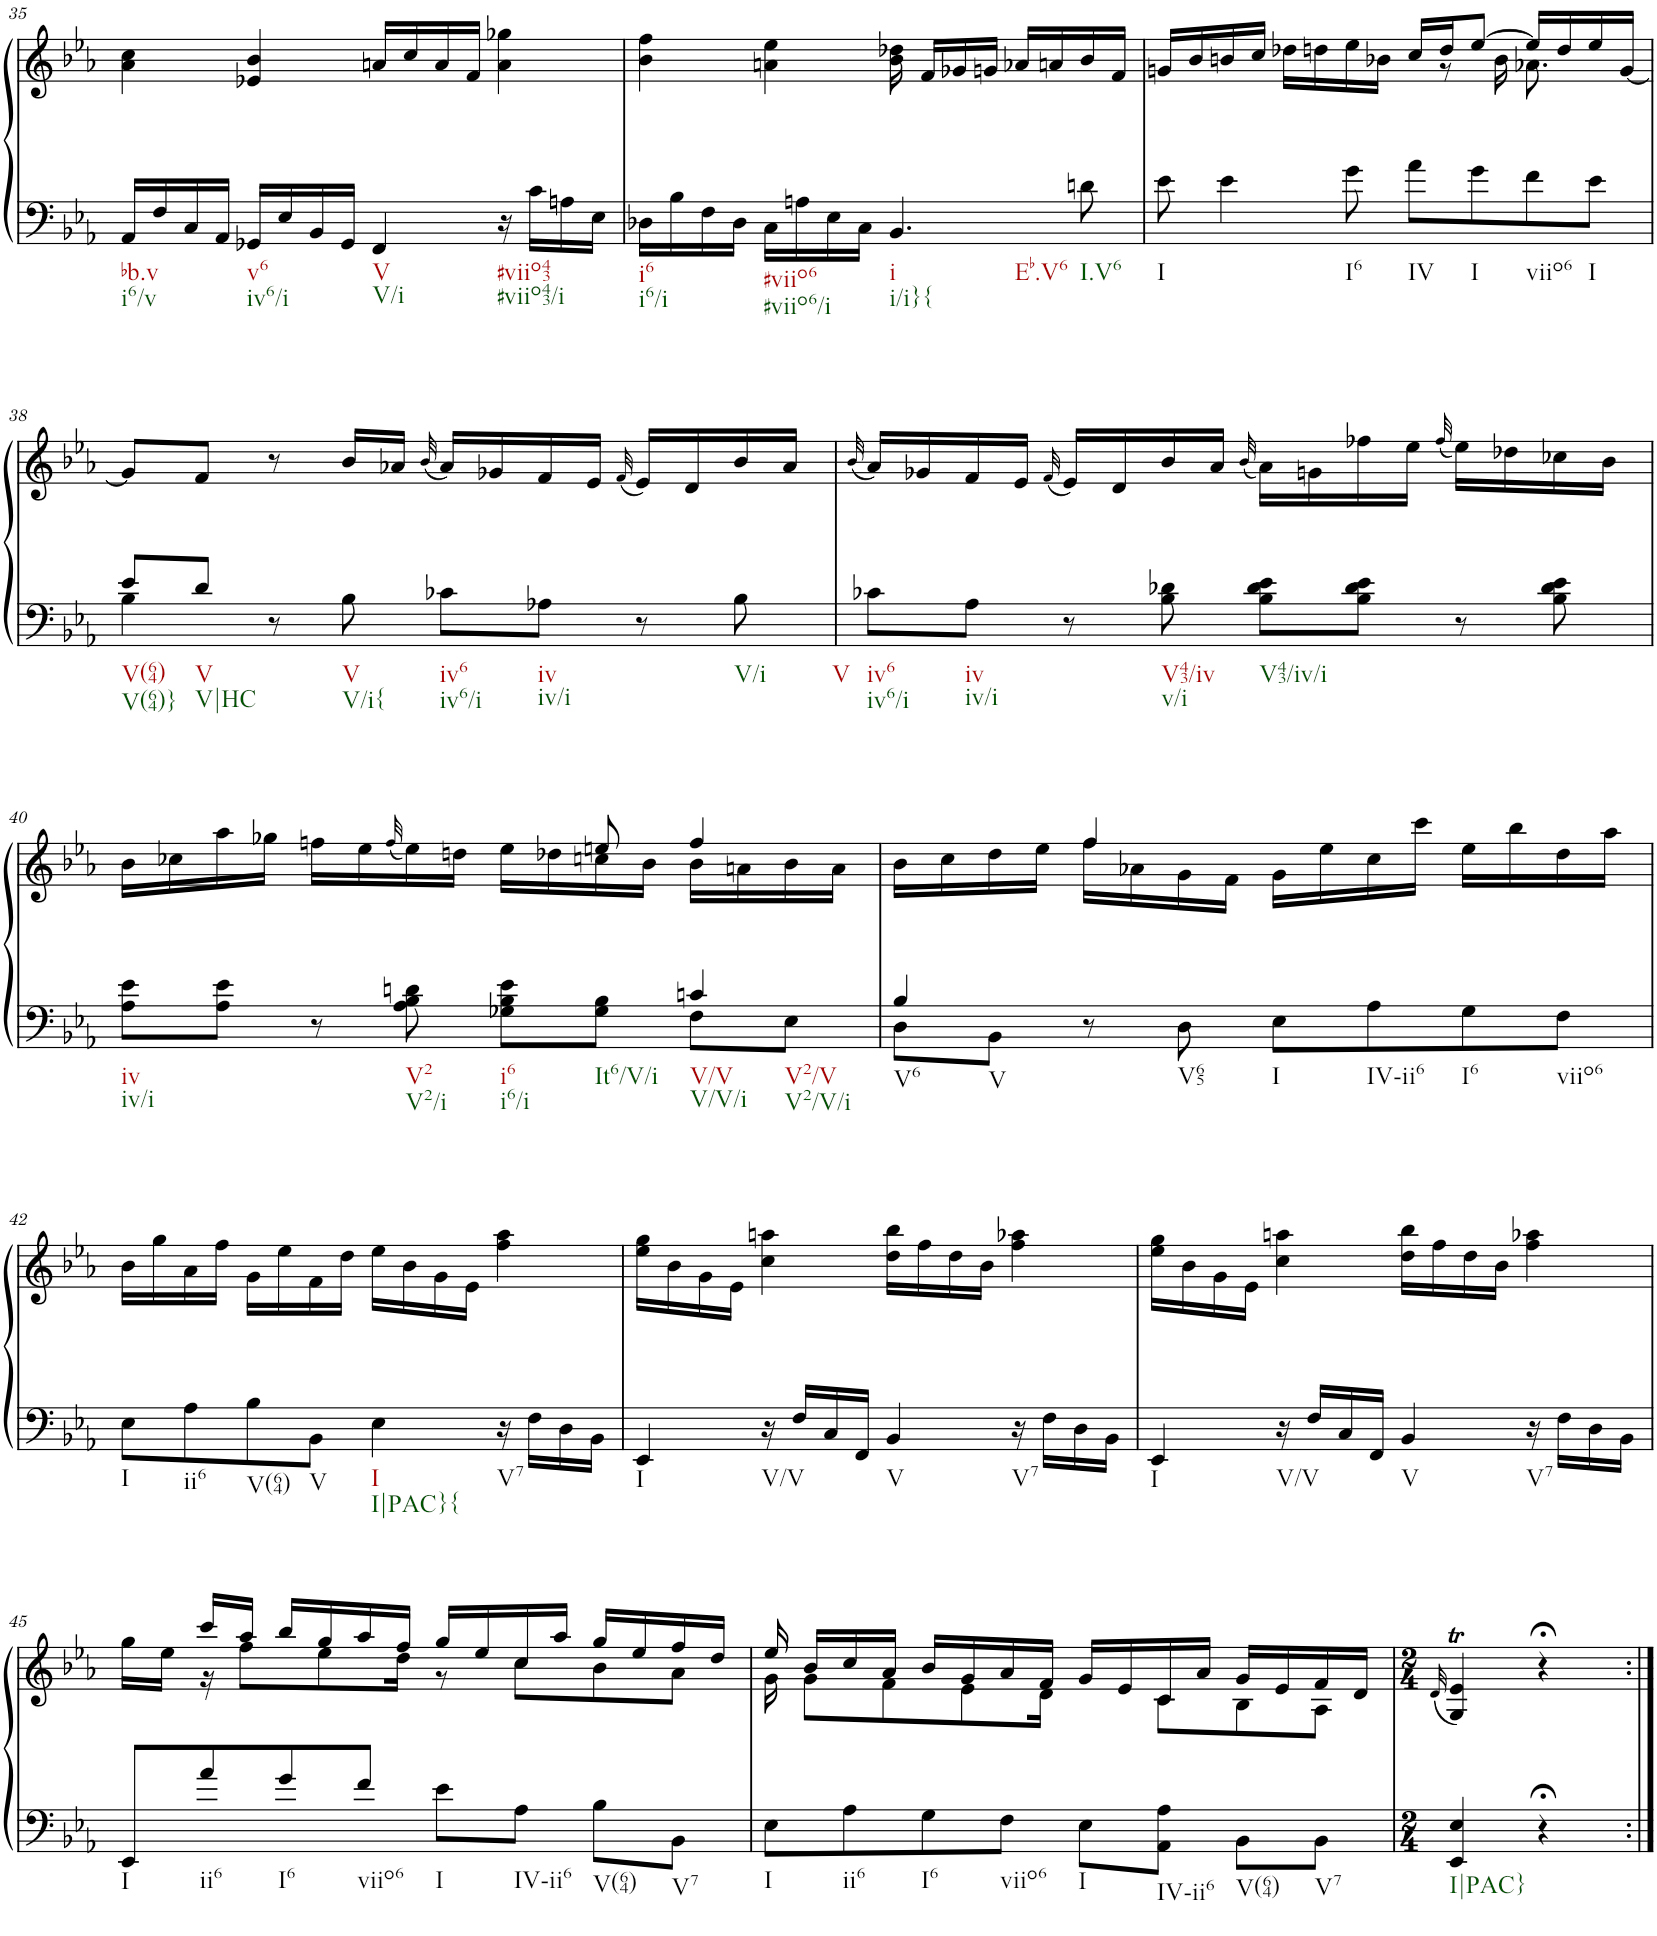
**kern	**kern
*part1	*part1
*staff2	*staff1
*I"Piano	*
*I'Pno.	*
!!LO:PB:g=z
*clefF4	*clefG2
*k[b-e-a-]	*k[b-e-a-]
*M4/4	*M4/4
*met(c)	*met(c)
=35	=35
!LO:TX:b:t=bb.v	!
!LO:TX:b:t=i6/v	!
16AA-/LL	4a-\ 4cc\
16F/	.
16C/	.
16AA-/JJ	.
!LO:TX:b:t=v6	!
!LO:TX:b:t=iv6/i	!
16GG-X/LL	4e-X/ 4b-/
16E-/	.
16BB-/	.
16GG-/JJ	.
!LO:TX:b:t=V	!
!LO:TX:b:t=V/i	!
4FF/	16an/LL
.	16cc/
.	16a/
.	16f/JJ
!LO:TX:b:t=#viio43	!
!LO:TX:b:t=#viio43/i	!
16r	4a\ 4gg-X\
16c\LL	.
16An\	.
16E-\JJ	.
=36	=36
!LO:TX:b:t=i6	!
!LO:TX:b:t=i6/i	!
16D-X\LL	4b-\ 4ff\
16B-\	.
16F\	.
16D-\JJ	.
!LO:TX:b:t=#viio6	!
!LO:TX:b:t=#viio6/i	!
16C\LL	4an\ 4ee-\
16An\	.
16E-\	.
16C\JJ	.
!LO:TX:b:t=i	!
!LO:TX:b:t=i/i}{	!
!LO:TX:b:t=Eb.V6	!
4.BB-/	16b-\ 16dd-X\
.	16f/LL
.	16g-X/
.	16gn/JJ
.	16a-X/LL
.	16an/
!LO:TX:b:t=I.V6	!
8dn\	16b-/
.	16f/JJ
=37	=37
*	*^
!LO:TX:b:t=I	!	!
8e-\	16gn/LL	16ryy
*	*v	*v
.	16b-/
4e-\	16bn/
.	16cc/JJ
.	16dd-X\LL
.	16ddn\
!LO:TX:b:t=I6	!
8g\	16ee-\
.	16b-X\JJ
!LO:TX:b:t=IV	!
8a-\L	16cc/LL
*	*^
.	16dd/J	8r
!LO:TX:b:t=I	!	!
8g\	[8ee-/J	.
.	.	16b-\
!LO:TX:b:t=viio6	!	!
8f\	16ee-/LL]	8.a-X\
.	16dd/	.
!LO:TX:b:t=I	!	!
8e-\J	16ee-/	.
.	[16g/JJ	16ryy
!!LO:LB:g=z
=38	=38	=38
*^	*	*
!LO:TX:b:t=V(64)	!	!	!
!LO:TX:b:t=V(64)}	!	!	!
*	*	*v	*v
8e-/L	4B-\	8g/L]
!LO:TX:b:t=V	!	!
!LO:TX:b:t=V|HC	!	!
8d/J	.	8f/J
8r	2.ryy	8r
!LO:TX:b:t=V	!	!
!LO:TX:b:t=V/i{	!	!
8B-\	.	16b-/LL
.	.	16a-X/JJ
.	.	(32qb-/
!LO:TX:b:t=iv6	!	!
!LO:TX:b:t=iv6/i	!	!
8c-X\L	.	16a-/LL)
.	.	16g-X/
!LO:TX:b:t=iv	!	!
!LO:TX:b:t=iv/i	!	!
8A-X\J	.	16f/
.	.	16e-/JJ
.	.	(32qf/
8r	.	16e-/LL)
.	.	16d/
!LO:TX:b:t=V/i	!	!
!LO:TX:b:t=V	!	!
8B-\	.	16b-/
.	.	16a-/JJ
*v	*v	*
=39	=39
.	(32qb-/
!LO:TX:b:t=iv6	!
!LO:TX:b:t=iv6/i	!
8c-X\L	16a-/LL)
.	16g-X/
!LO:TX:b:t=iv	!
!LO:TX:b:t=iv/i	!
8A-\J	16f/
.	16e-/JJ
.	(32qf/
8r	16e-/LL)
.	16d/
!LO:TX:b:t=V43/iv	!
!LO:TX:b:t=v/i	!
8B-\ 8d-X\	16b-/
.	16a-/JJ
.	(32qb-/
!LO:TX:b:t=V43/iv/i	!
8B-\ 8d-\ 8e-\L	16a-\LL)
.	16gn\
8B-\ 8d-\ 8e-\J	16ff-X\
.	16ee-\JJ
.	(32qff-/
8r	16ee-\LL)
.	16dd-X\
8B-\ 8d-\ 8e-\	16cc-X\
.	16b-\JJ
!!LO:LB:g=z
=40	=40
*^	*^
!LO:TX:b:t=iv	!	!	!
!LO:TX:b:t=iv/i	!	!	!
8A-\ 8e-\L	2.ryy	16b-\LL	2ryy
.	.	16cc-X\	.
8A-\ 8e-\J	.	16aa-\	.
.	.	16gg-X\JJ	.
8r	.	16ffn\LL	.
.	.	16ee-\	.
.	.	(32qff/	.
!LO:TX:b:t=V2	!	!	!
!LO:TX:b:t=V2/i	!	!	!
8A-\ 8B-\ 8dn\	.	16ee-\)	.
.	.	16ddn\JJ	.
!LO:TX:b:t=i6	!	!	!
!LO:TX:b:t=i6/i	!	!	!
8G-X\ 8B-\ 8e-\L	.	8ryy	16ee-\LL
.	.	.	16dd-X\
!LO:TX:b:t=It6/V/i	!	!	!
8G-\ 8B-\J	.	8een/	16ccn\
.	.	.	16b-\JJ
!LO:TX:b:t=V/V	!	!	!
!LO:TX:b:t=V/V/i	!	!	!
!LO:TX:b:t=V2/V	!	!	!
!LO:TX:b:t=V2/V/i	!	!	!
4cn/	8F\L	4ff/	16b-\LL
.	.	.	16an\
.	8E-\J	.	16b-\
.	.	.	16a\JJ
=41	=41	=41	=41
!LO:TX:b:t=V6	!	!	!
!LO:TX:b:t=V	!	!	!
4B-/	8D\L	16b-\LL	4ryy
.	.	16cc\	.
.	8BB-\J	16dd\	.
.	.	16ee-\JJ	.
8r	2.ryy	4ff/	16ff\LL
.	.	.	16a-X\
!LO:TX:b:t=V65	!	!	!
8D\	.	.	16g\
.	.	.	16f\JJ
!LO:TX:b:t=I	!	!	!
8E-\L	.	16g\LL	2ryy
.	.	16ee-\	.
!LO:TX:b:t=IV-ii6	!	!	!
8A-\	.	16cc\	.
.	.	16ccc\JJ	.
!LO:TX:b:t=I6	!	!	!
8G\	.	16ee-\LL	.
.	.	16bb-\	.
!LO:TX:b:t=viio6	!	!	!
8F\J	.	16dd\	.
.	.	16aa-\JJ	.
*v	*v	*	*
*	*v	*v
!!LO:LB:g=z
=42	=42
!LO:TX:b:t=I	!
8E-\L	16b-\LL
.	16gg\
!LO:TX:b:t=ii6	!
8A-\	16a-\
.	16ff\JJ
!LO:TX:b:t=V(64)	!
8B-\	16g\LL
.	16ee-\
!LO:TX:b:t=V	!
8BB-\J	16f\
.	16dd\JJ
!LO:TX:b:t=I	!
!LO:TX:b:t=I|PAC}{	!
4E-\	16ee-\LL
.	16b-\
.	16g\
.	16e-\JJ
!LO:TX:b:t=V7	!
16r	4ff\ 4aa-\
16F\LL	.
16D\	.
16BB-\JJ	.
=43	=43
!LO:TX:b:t=I	!
4EE-/	16ee-\ 16gg\LL
.	16b-\
.	16g\
.	16e-\JJ
!LO:TX:b:t=V/V	!
16r	4cc\ 4aan\
16F/LL	.
16C/	.
16FF/JJ	.
!LO:TX:b:t=V	!
4BB-/	16dd\ 16bb-\LL
.	16ff\
.	16dd\
.	16b-\JJ
!LO:TX:b:t=V7	!
16r	4ff\ 4aa-X\
16F\LL	.
16D\	.
16BB-\JJ	.
=44	=44
!LO:TX:b:t=I	!
4EE-/	16ee-\ 16gg\LL
.	16b-\
.	16g\
.	16e-\JJ
!LO:TX:b:t=V/V	!
16r	4cc\ 4aan\
16F/LL	.
16C/	.
16FF/JJ	.
!LO:TX:b:t=V	!
4BB-/	16dd\ 16bb-\LL
.	16ff\
.	16dd\
.	16b-\JJ
!LO:TX:b:t=V7	!
16r	4ff\ 4aa-X\
16F\LL	.
16D\	.
16BB-\JJ	.
!!LO:LB:g=z
=45	=45
*	*^
!LO:TX:b:t=I	!	!
8EE-/L	16gg\LL	8ryy
.	16ee-\JJ	.
!LO:TX:b:t=ii6	!	!
8a-/	16ccc/LL	16r
.	16aa-/JJ	8ff\L
!LO:TX:b:t=I6	!	!
8g/	16bb-/LL	.
.	16gg/	8ee-\
!LO:TX:b:t=viio6	!	!
8f/J	16aa-/	.
.	16ff/JJ	16dd\Jk
!LO:TX:b:t=I	!	!
8e-\L	16gg/LL	8r
.	16ee-/	.
!LO:TX:b:t=IV-ii6	!	!
8A-\J	16cc/	8cc\L
.	16aa-/JJ	.
!LO:TX:b:t=V(64)	!	!
8B-\L	16gg/LL	8b-\
.	16ee-/	.
!LO:TX:b:t=V7	!	!
8BB-\J	16ff/	8a-\J
.	16dd/JJ	.
=46	=46	=46
!LO:TX:b:t=I	!	!
8E-\L	16ee-/	16g\
.	16b-/LL	8g\L
!LO:TX:b:t=ii6	!	!
8A-\	16cc/	.
.	16a-/JJ	8f\
!LO:TX:b:t=I6	!	!
8G\	16b-/LL	.
.	16g/	8e-\
!LO:TX:b:t=viio6	!	!
8F\J	16a-/	.
.	16f/JJ	16d\Jk
!LO:TX:b:t=I	!	!
8E-\L	16g/LL	8ryy
.	16e-/	.
!LO:TX:b:t=IV-ii6	!	!
8AA-\ 8A-\J	16c/	8c\L
.	16a-/JJ	.
!LO:TX:b:t=V(64)	!	!
8BB-\L	16g/LL	8B-\
.	16e-/	.
!LO:TX:b:t=V7	!	!
8BB-\J	16f/	8A-\J
.	16d/JJ	.
*	*v	*v
=47	=47
*M2/4	*M2/4
.	(32qd/
!LO:TX:b:t=I|PAC}	!
4EE-/ 4E-/	4G/T 4e-/T)
4r;<	4r;<
=:|!	=:|!
*-	*-
